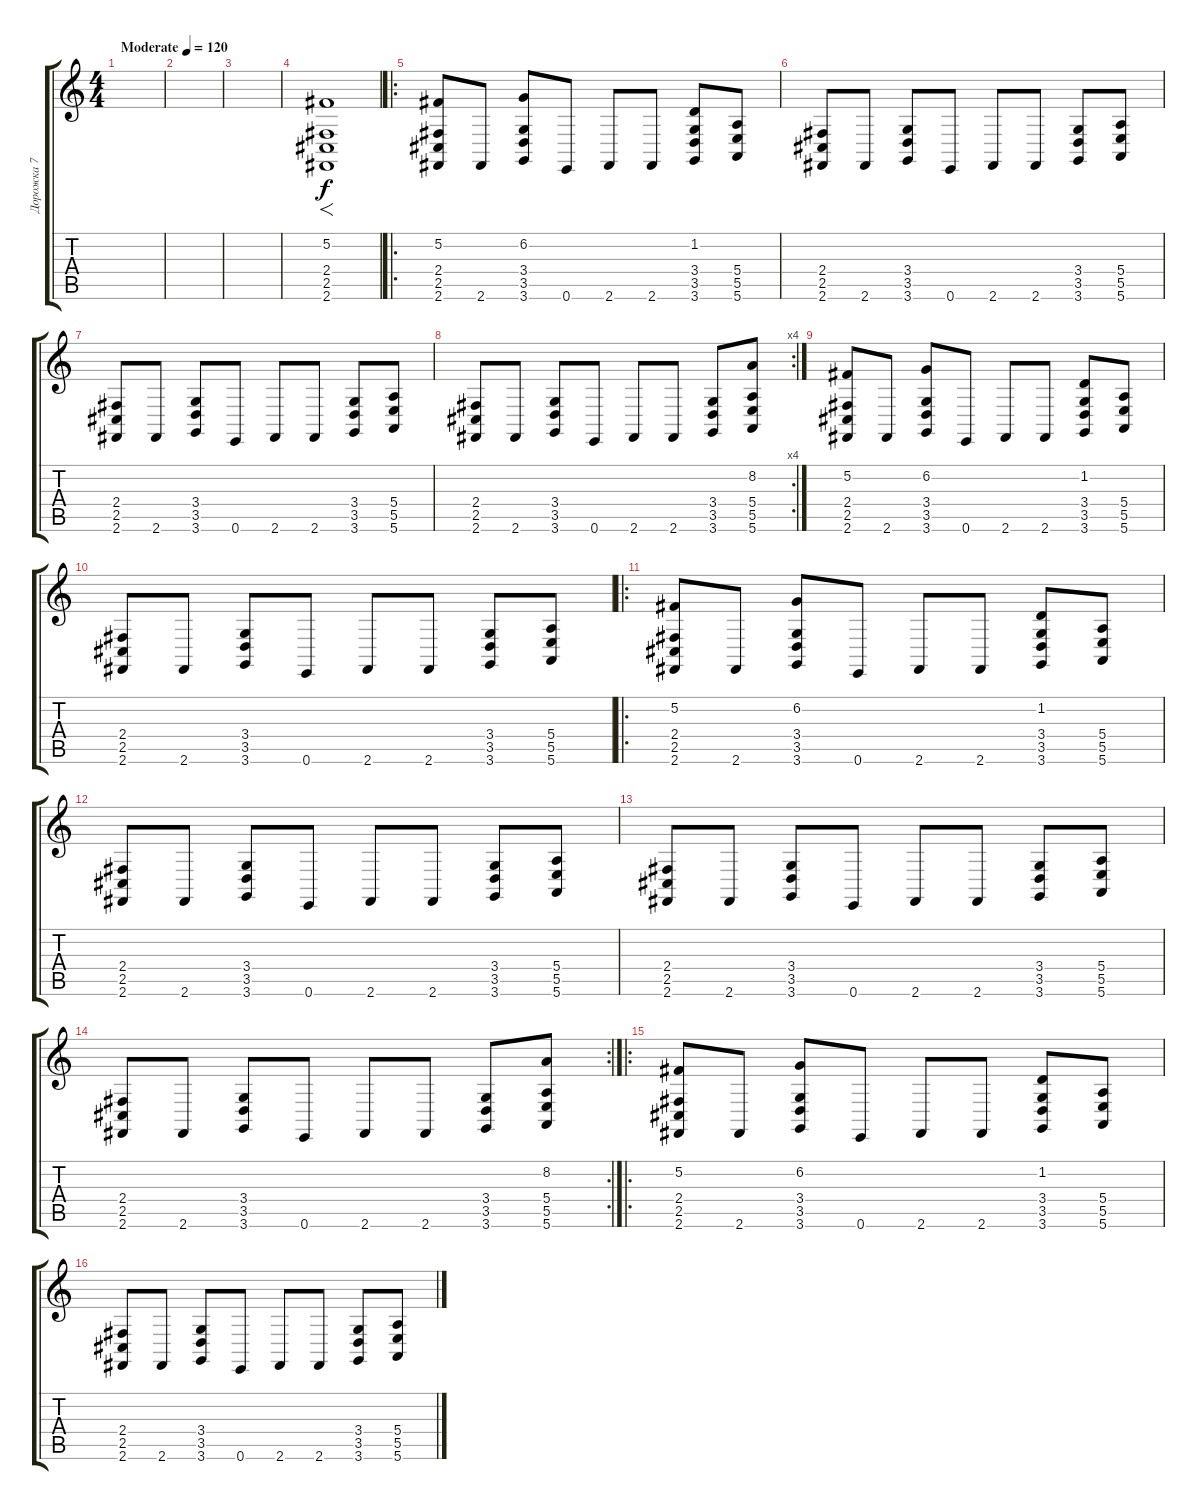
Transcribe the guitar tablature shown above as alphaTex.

\track ("Дорожка 7" "Дорожка 7") {instrument lead2sawtooth}
\staff {score tabs}
\tuning (Gb4 Db4 A3 E3 B2 E2) {hide}
\ts (4 4)
\tempo (120 "Moderate")
\clef g2
\ks c
|
|
|
(5.2 2.4 2.5 2.6).1{f} |
\ro
(5.2 2.4 2.5 2.6).8 2.6.8 (6.2 3.4 3.5 3.6).8 0.6.8 2.6.8 2.6.8 (1.2 3.4 3.5 3.6).8 (5.4 5.5 5.6).8 |
(2.4 2.5 2.6).8 2.6.8 (3.4 3.5 3.6).8 0.6.8 2.6.8 2.6.8 (3.4 3.5 3.6).8 (5.4 5.5 5.6).8 |
(2.4 2.5 2.6).8 2.6.8 (3.4 3.5 3.6).8 0.6.8 2.6.8 2.6.8 (3.4 3.5 3.6).8 (5.4 5.5 5.6).8 |
\rc 4
(2.4 2.5 2.6).8 2.6.8 (3.4 3.5 3.6).8 0.6.8 2.6.8 2.6.8 (3.4 3.5 3.6).8 (8.2 5.4 5.5 5.6).8 |
(5.2 2.4 2.5 2.6).8 2.6.8 (6.2 3.4 3.5 3.6).8 0.6.8 2.6.8 2.6.8 (1.2 3.4 3.5 3.6).8 (5.4 5.5 5.6).8 |
(2.4 2.5 2.6).8 2.6.8 (3.4 3.5 3.6).8 0.6.8 2.6.8 2.6.8 (3.4 3.5 3.6).8 (5.4 5.5 5.6).8 |
\ro
(5.2 2.4 2.5 2.6).8 2.6.8 (6.2 3.4 3.5 3.6).8 0.6.8 2.6.8 2.6.8 (1.2 3.4 3.5 3.6).8 (5.4 5.5 5.6).8 |
(2.4 2.5 2.6).8 2.6.8 (3.4 3.5 3.6).8 0.6.8 2.6.8 2.6.8 (3.4 3.5 3.6).8 (5.4 5.5 5.6).8 |
(2.4 2.5 2.6).8 2.6.8 (3.4 3.5 3.6).8 0.6.8 2.6.8 2.6.8 (3.4 3.5 3.6).8 (5.4 5.5 5.6).8 |
\rc 2
(2.4 2.5 2.6).8 2.6.8 (3.4 3.5 3.6).8 0.6.8 2.6.8 2.6.8 (3.4 3.5 3.6).8 (8.2 5.4 5.5 5.6).8 |
\ro
(5.2 2.4 2.5 2.6).8 2.6.8 (6.2 3.4 3.5 3.6).8 0.6.8 2.6.8 2.6.8 (1.2 3.4 3.5 3.6).8 (5.4 5.5 5.6).8 |
(2.4 2.5 2.6).8 2.6.8 (3.4 3.5 3.6).8 0.6.8 2.6.8 2.6.8 (3.4 3.5 3.6).8 (5.4 5.5 5.6).8
